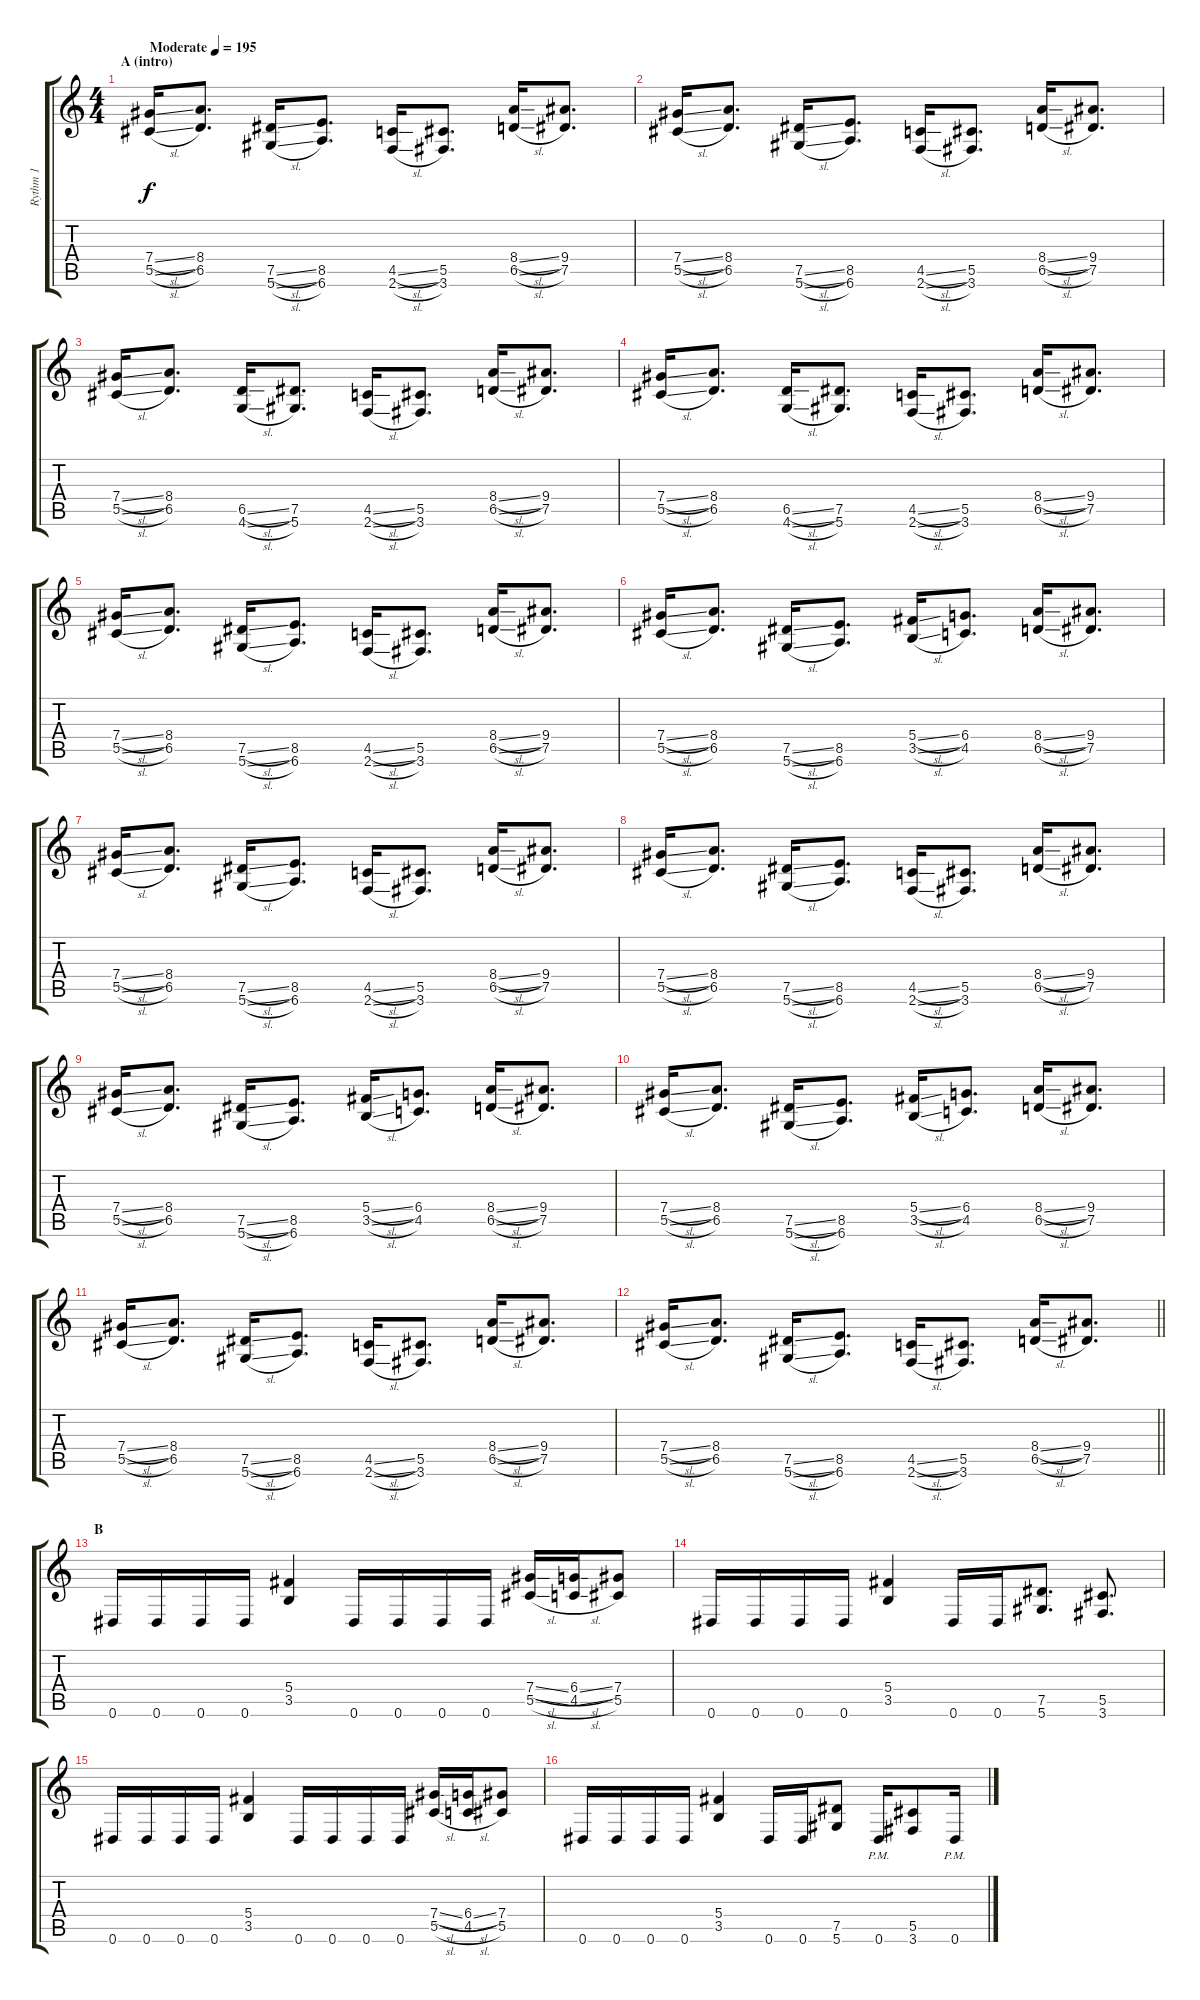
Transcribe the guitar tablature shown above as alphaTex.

\track ("Rythm 1" "Rythm 1") {instrument distortionguitar}
\staff {score tabs}
\tuning (Eb4 Bb3 Gb3 Db3 Ab2 Eb2) {hide}
\ts (4 4)
\section ("" "A (intro)")
\tempo (195 "Moderate")
\clef g2
\ks c
(7.4{sl} 5.5{sl}).16{dy f instrument distortionguitar} (8.4 6.5).8{d} (7.5{sl} 5.6{sl}).16 (8.5 6.6).8{d} (4.5{sl} 2.6{sl}).16 (5.5 3.6).8{d} (8.4{sl} 6.5{sl}).16 (9.4 7.5).8{d} |
(7.4{sl} 5.5{sl}).16 (8.4 6.5).8{d} (7.5{sl} 5.6{sl}).16 (8.5 6.6).8{d} (4.5{sl} 2.6{sl}).16 (5.5 3.6).8{d} (8.4{sl} 6.5{sl}).16 (9.4 7.5).8{d} |
(7.4{sl} 5.5{sl}).16 (8.4 6.5).8{d} (6.5{sl} 4.6{sl}).16 (7.5 5.6).8{d} (4.5{sl} 2.6{sl}).16 (5.5 3.6).8{d} (8.4{sl} 6.5{sl}).16 (9.4 7.5).8{d} |
(7.4{sl} 5.5{sl}).16 (8.4 6.5).8{d} (6.5{sl} 4.6{sl}).16 (7.5 5.6).8{d} (4.5{sl} 2.6{sl}).16 (5.5 3.6).8{d} (8.4{sl} 6.5{sl}).16 (9.4 7.5).8{d} |
(7.4{sl} 5.5{sl}).16 (8.4 6.5).8{d} (7.5{sl} 5.6{sl}).16 (8.5 6.6).8{d} (4.5{sl} 2.6{sl}).16 (5.5 3.6).8{d} (8.4{sl} 6.5{sl}).16 (9.4 7.5).8{d} |
(7.4{sl} 5.5{sl}).16 (8.4 6.5).8{d} (7.5{sl} 5.6{sl}).16 (8.5 6.6).8{d} (5.4{sl} 3.5{sl}).16 (6.4 4.5).8{d} (8.4{sl} 6.5{sl}).16 (9.4 7.5).8{d} |
(7.4{sl} 5.5{sl}).16 (8.4 6.5).8{d} (7.5{sl} 5.6{sl}).16 (8.5 6.6).8{d} (4.5{sl} 2.6{sl}).16 (5.5 3.6).8{d} (8.4{sl} 6.5{sl}).16 (9.4 7.5).8{d} |
(7.4{sl} 5.5{sl}).16 (8.4 6.5).8{d} (7.5{sl} 5.6{sl}).16 (8.5 6.6).8{d} (4.5{sl} 2.6{sl}).16 (5.5 3.6).8{d} (8.4{sl} 6.5{sl}).16 (9.4 7.5).8{d} |
(7.4{sl} 5.5{sl}).16 (8.4 6.5).8{d} (7.5{sl} 5.6{sl}).16 (8.5 6.6).8{d} (5.4{sl} 3.5{sl}).16 (6.4 4.5).8{d} (8.4{sl} 6.5{sl}).16 (9.4 7.5).8{d} |
(7.4{sl} 5.5{sl}).16 (8.4 6.5).8{d} (7.5{sl} 5.6{sl}).16 (8.5 6.6).8{d} (5.4{sl} 3.5{sl}).16 (6.4 4.5).8{d} (8.4{sl} 6.5{sl}).16 (9.4 7.5).8{d} |
(7.4{sl} 5.5{sl}).16 (8.4 6.5).8{d} (7.5{sl} 5.6{sl}).16 (8.5 6.6).8{d} (4.5{sl} 2.6{sl}).16 (5.5 3.6).8{d} (8.4{sl} 6.5{sl}).16 (9.4 7.5).8{d} |
\barLineRight lightlight
(7.4{sl} 5.5{sl}).16 (8.4 6.5).8{d} (7.5{sl} 5.6{sl}).16 (8.5 6.6).8{d} (4.5{sl} 2.6{sl}).16 (5.5 3.6).8{d} (8.4{sl} 6.5{sl}).16 (9.4 7.5).8{d} |
\section ("" "B")
0.6.16 0.6.16 0.6.16 0.6.16 (5.4 3.5).4 0.6.16 0.6.16 0.6.16 0.6.16 (7.4{sl} 5.5{sl}).16 (6.4{sl} 4.5{sl}).16 (7.4 5.5).8 |
0.6.16 0.6.16 0.6.16 0.6.16 (5.4 3.5).4 0.6.16 0.6.16 (7.5 5.6).8{d} (5.5 3.6).8{d} |
0.6.16 0.6.16 0.6.16 0.6.16 (5.4 3.5).4 0.6.16 0.6.16 0.6.16 0.6.16 (7.4{sl} 5.5{sl}).16 (6.4{sl} 4.5{sl}).16 (7.4 5.5).8 |
0.6.16 0.6.16 0.6.16 0.6.16 (5.4 3.5).4 0.6.16 0.6.16 (7.5 5.6).8 0.6{pm}.16 (5.5 3.6).8 0.6{pm}.16
